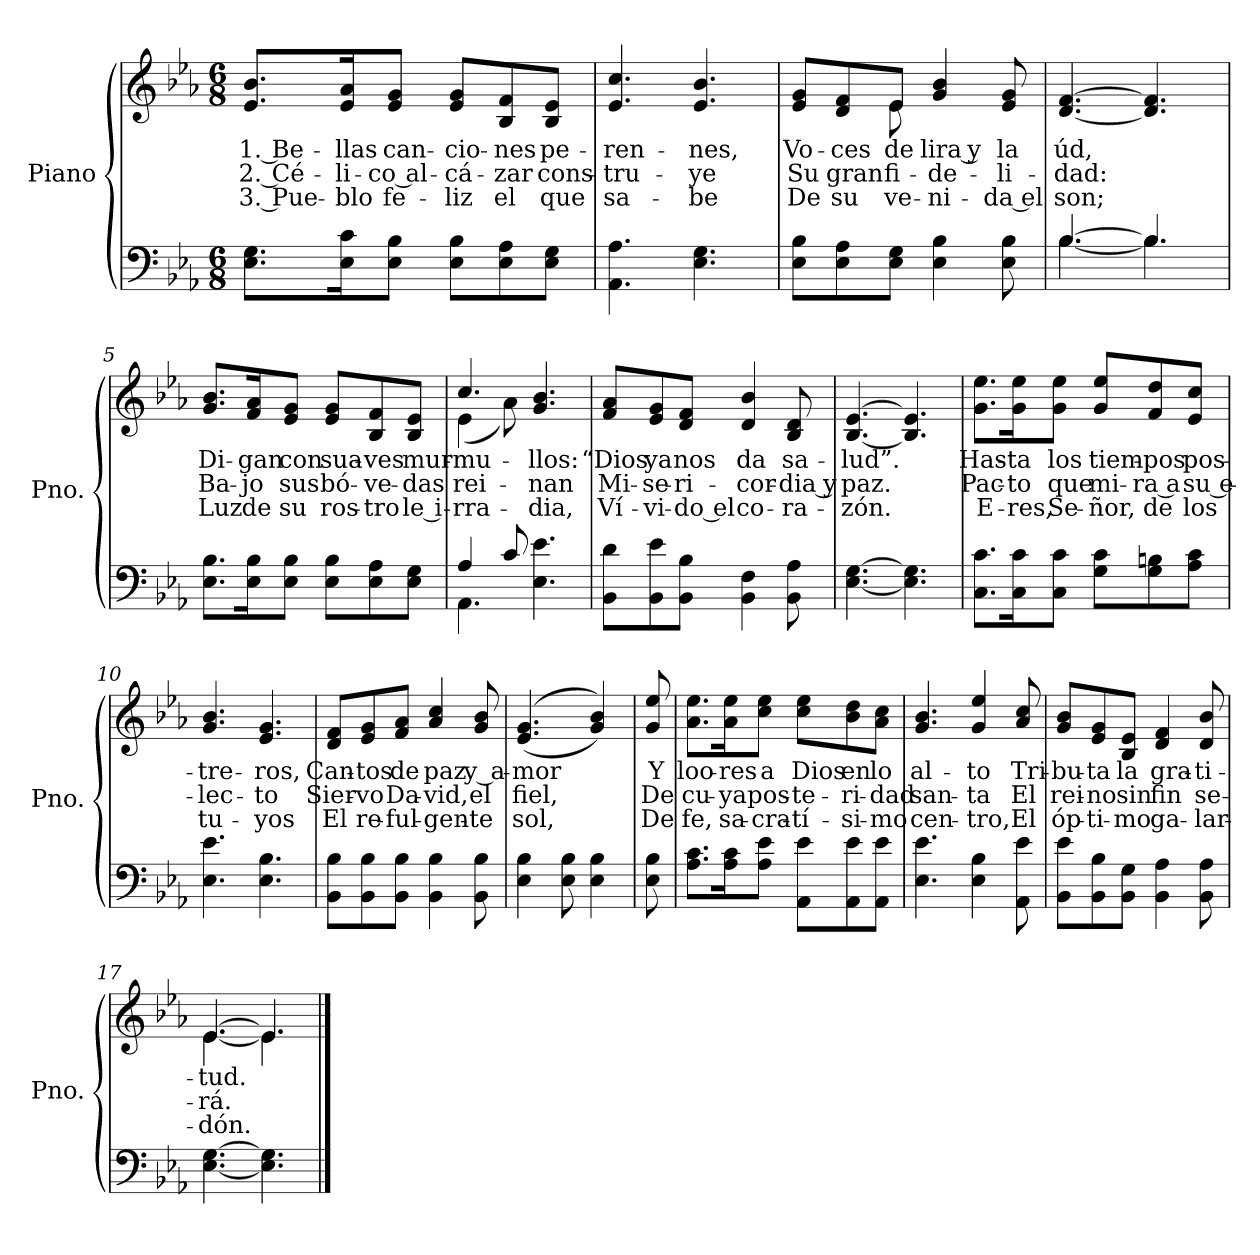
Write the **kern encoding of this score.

**kern	**kern	**text	**text	**text
*part1	*part1	*part1	*part1	*part1
*staff2	*staff1	*staff1	*staff1	*staff1
*I"Piano	*	*	*	*
*I'Pno.	*	*	*	*
*stria5	*stria5	*	*	*
*clefF4	*clefG2	*	*	*
*k[b-e-a-]	*k[b-e-a-]	*	*	*
*M6/8	*M6/8	*	*	*
=1	=1	=1	=1	=1
!	!	!LO:LY:b	!LO:LY:b	!LO:LY:b
8.E-\ 8.G\L	8.e-/ 8.b-/L	1. Be-	2. Cé-	3. Pue-
!	!	!LO:LY:b	!LO:LY:b	!LO:LY:b
16E-\ 16c\K	16e-/ 16a-/K	-llas	-li-	-blo
!	!	!LO:LY:b	!LO:LY:b	!LO:LY:b
8E-\ 8B-\J	8e-/ 8g/J	can-	-co al-	fe-
!	!	!LO:LY:b	!LO:LY:b	!LO:LY:b
8E-\ 8B-\L	8e-/ 8g/L	-cio-	-cá-	-liz
!	!	!LO:LY:b	!LO:LY:b	!LO:LY:b
8E-\ 8A-\	8B-/ 8f/	-nes	-zar	el
!	!	!LO:LY:b	!LO:LY:b	!LO:LY:b
8E-\ 8G\J	8B-/ 8e-/J	pe-	cons-	que
=2	=2	=2	=2	=2
!	!	!LO:LY:b	!LO:LY:b	!LO:LY:b
4.AA-\ 4.A-\	4.e-/ 4.cc/	-ren-	-tru-	sa-
!	!	!LO:LY:b	!LO:LY:b	!LO:LY:b
4.E-\ 4.G\	4.e-/ 4.b-/	-nes,	-ye	-be
=3	=3	=3	=3	=3
!	!	!LO:LY:b	!LO:LY:b	!LO:LY:b
*	*^	*	*	*
8E-\ 8B-\L	8e-/ 8g/L	4ryy	Vo-	Su	De
!	!	!	!LO:LY:b	!LO:LY:b	!LO:LY:b
8E-\ 8A-\	8d/ 8f/	.	-ces	gran	su
!	!	!	!LO:LY:b	!LO:LY:b	!LO:LY:b
8E-\ 8G\J	8e-/J	8e-\	de	fi-	ve-
!	!	!	!LO:LY:b	!LO:LY:b	!LO:LY:b
4E-\ 4B-\	4g/ 4b-/	4.ryy	lira y	-de-	-ni-
!	!	!	!LO:LY:b	!LO:LY:b	!LO:LY:b
8E-\ 8B-\	8e-/ 8g/	.	la	-li-	-da el
*	*v	*v	*	*	*
=4	=4	=4	=4	=4
*^	*	*	*	*
!	!	!	!LO:LY:b	!LO:LY:b	!LO:LY:b
[4.B-/	[4.B-\	[4.d/ [4.f/	úd,	-dad:	son;
4.B-/]	4.B-\]	4.d/] 4.f/]	.	.	.
!!LO:LB:g=z
=5	=5	=5	=5	=5	=5
!	!	!	!LO:LY:b	!LO:LY:b	!LO:LY:b
*v	*v	*	*	*	*
8.E-\ 8.B-\L	8.g/ 8.b-/L	Di-	Ba-	Luz
!	!	!LO:LY:b	!LO:LY:b	!LO:LY:b
16E-\ 16B-\K	16f/ 16a-/K	-gan	-jo	de
!	!	!LO:LY:b	!LO:LY:b	!LO:LY:b
8E-\ 8B-\J	8e-/ 8g/J	con	sus	su
!	!	!LO:LY:b	!LO:LY:b	!LO:LY:b
8E-\ 8B-\L	8e-/ 8g/L	sua-	bó-	ros-
!	!	!LO:LY:b	!LO:LY:b	!LO:LY:b
8E-\ 8A-\	8B-/ 8f/	-ves	-ve-	-tro
!	!	!LO:LY:b	!LO:LY:b	!LO:LY:b
8E-\ 8G\J	8B-/ 8e-/J	mur-	-das	le i-
=6	=6	=6	=6	=6
*^	*	*	*	*
!	!	!	!LO:LY:b	!LO:LY:b	!LO:LY:b
*	*	*^	*	*	*
4A-/	4.AA-\	4.cc/	(4e-\	-mu-	rei-	-rra-
8c/	.	.	8a-\)	.	.	.
!	!	!	!	!LO:LY:b	!LO:LY:b	!LO:LY:b
4.E-\ 4.e-\	4.ryy	4.g/ 4.b-/	4.ryy	-llos:	-nan	-dia,
=7	=7	=7	=7	=7	=7	=7
!	!	!	!	!LO:LY:b	!LO:LY:b	!LO:LY:b
*v	*v	*	*	*	*	*
*	*v	*v	*	*	*
8BB-\ 8d\L	8f/ 8a-/L	“Dios	Mi-	Ví-
!	!	!LO:LY:b	!LO:LY:b	!LO:LY:b
8BB-\ 8e-\	8e-/ 8g/	ya	-se-	-vi-
!	!	!LO:LY:b	!LO:LY:b	!LO:LY:b
8BB-\ 8B-\J	8d/ 8f/J	nos	-ri-	-do el
!	!	!LO:LY:b	!LO:LY:b	!LO:LY:b
4BB-\ 4F\	4d/ 4b-/	da	-cor-	co-
!	!	!LO:LY:b	!LO:LY:b	!LO:LY:b
8BB-\ 8A-\	8B-/ 8d/	sa-	-dia y	-ra-
=8	=8	=8	=8	=8
!	!	!LO:LY:b	!LO:LY:b	!LO:LY:b
[4.E-\ [4.G\	[4.B-/ [4.e-/	-lud”.	paz.	-zón.
4.E-\] 4.G\]	4.B-/] 4.e-/]	.	.	.
!!LO:LB:g=z
=9	=9	=9	=9	=9
!	!	!LO:LY:b	!LO:LY:b	!LO:LY:b
8.C\ 8.c\L	8.g\ 8.ee-\L	Has-	Pac-	E-
!	!	!LO:LY:b	!LO:LY:b	!LO:LY:b
16C\ 16c\K	16g\ 16ee-\K	-ta	-to	-res,
!	!	!LO:LY:b	!LO:LY:b	!LO:LY:b
8C\ 8c\J	8g\ 8ee-\J	los	que	Se-
!	!	!LO:LY:b	!LO:LY:b	!LO:LY:b
8G\ 8c\L	8g/ 8ee-/L	tiem-	mi-	-ñor,
!	!	!LO:LY:b	!LO:LY:b	!LO:LY:b
8G\ 8Bn\	8f/ 8dd/	-pos	-ra a	de
!	!	!LO:LY:b	!LO:LY:b	!LO:LY:b
8A-\ 8c\J	8e-/ 8cc/J	pos-	su e-	los
=10	=10	=10	=10	=10
!	!	!LO:LY:b	!LO:LY:b	!LO:LY:b
4.E-\ 4.e-\	4.g/ 4.b-/	-tre-	-lec-	tu-
!	!	!LO:LY:b	!LO:LY:b	!LO:LY:b
4.E-\ 4.B-\	4.e-/ 4.g/	-ros,	-to	-yos
=11	=11	=11	=11	=11
!	!	!LO:LY:b	!LO:LY:b	!LO:LY:b
8BB-\ 8B-\L	8d/ 8f/L	Can-	Sier-	El
!	!	!LO:LY:b	!LO:LY:b	!LO:LY:b
8BB-\ 8B-\	8e-/ 8g/	-tos	-vo	re-
!	!	!LO:LY:b	!LO:LY:b	!LO:LY:b
8BB-\ 8B-\J	8f/ 8a-/J	de	Da-	-ful-
!	!	!LO:LY:b	!LO:LY:b	!LO:LY:b
4BB-\ 4B-\	4a-/ 4cc/	paz	-vid,	-gen-
!	!	!LO:LY:b	!LO:LY:b	!LO:LY:b
8BB-\ 8B-\	8g/ 8b-/	y a-	el	-te
=12	=12	=12	=12	=12
!	!	!LO:LY:b	!LO:LY:b	!LO:LY:b
4E-\ 4B-\	(>(4.e-/ 4.g/	-mor	fiel,	sol,
8E-\ 8B-\	.	.	.	.
4E-\ 4B-\	4g/ 4b-/))	.	.	.
!!LO:LB:g=z
=13	=13	=13	=13	=13
!	!	!LO:LY:b	!LO:LY:b	!LO:LY:b
8E-\ 8B-\	8g/ 8ee-/	Y	De	De
=14	=14	=14	=14	=14
!	!	!LO:LY:b	!LO:LY:b	!LO:LY:b
8.A-\ 8.c\L	8.a-\ 8.ee-\L	loo-	cu-	fe,
!	!	!LO:LY:b	!LO:LY:b	!LO:LY:b
16A-\ 16c\K	16a-\ 16ee-\K	-res	-ya	sa-
!	!	!LO:LY:b	!LO:LY:b	!LO:LY:b
8A-\ 8e-\J	8cc\ 8ee-\J	a	pos-	-cra-
!	!	!LO:LY:b	!LO:LY:b	!LO:LY:b
8AA-\ 8e-\L	8cc\ 8ee-\L	Dios	-te-	-tí-
!	!	!LO:LY:b	!LO:LY:b	!LO:LY:b
8AA-\ 8e-\	8b-\ 8dd\	en	-ri-	-si-
!	!	!LO:LY:b	!LO:LY:b	!LO:LY:b
8AA-\ 8e-\J	8a-\ 8cc\J	lo	-dad	-mo
=15	=15	=15	=15	=15
!	!	!LO:LY:b	!LO:LY:b	!LO:LY:b
4.E-\ 4.e-\	4.g/ 4.b-/	al-	san-	cen-
!	!	!LO:LY:b	!LO:LY:b	!LO:LY:b
4E-\ 4B-\	4g/ 4ee-/	-to	-ta	-tro,
!	!	!LO:LY:b	!LO:LY:b	!LO:LY:b
8AA-\ 8e-\	8a-/ 8cc/	Tri-	El	El
=16	=16	=16	=16	=16
!	!	!LO:LY:b	!LO:LY:b	!LO:LY:b
8BB-\ 8e-\L	8g/ 8b-/L	-bu-	rei-	óp-
!	!	!LO:LY:b	!LO:LY:b	!LO:LY:b
8BB-\ 8B-\	8e-/ 8g/	-ta	-no	-ti-
!	!	!LO:LY:b	!LO:LY:b	!LO:LY:b
8BB-\ 8G\J	8B-/ 8e-/J	la	sin	-mo
!	!	!LO:LY:b	!LO:LY:b	!LO:LY:b
4BB-\ 4A-\	4d/ 4f/	gra-	fin	ga-
!	!	!LO:LY:b	!LO:LY:b	!LO:LY:b
8BB-\ 8A-\	8d/ 8b-/	-ti-	se-	-lar-
=17	=17	=17	=17	=17
!	!	!LO:LY:b	!LO:LY:b	!LO:LY:b
*	*^	*	*	*
[4.E-\ [4.G\	[4.e-/	[4.e-\	-tud.	-rá.	-dón.
4.E-\] 4.G\]	4.e-/]	4.e-\]	.	.	.
*	*v	*v	*	*	*
==	==	==	==	==
*-	*-	*-	*-	*-
